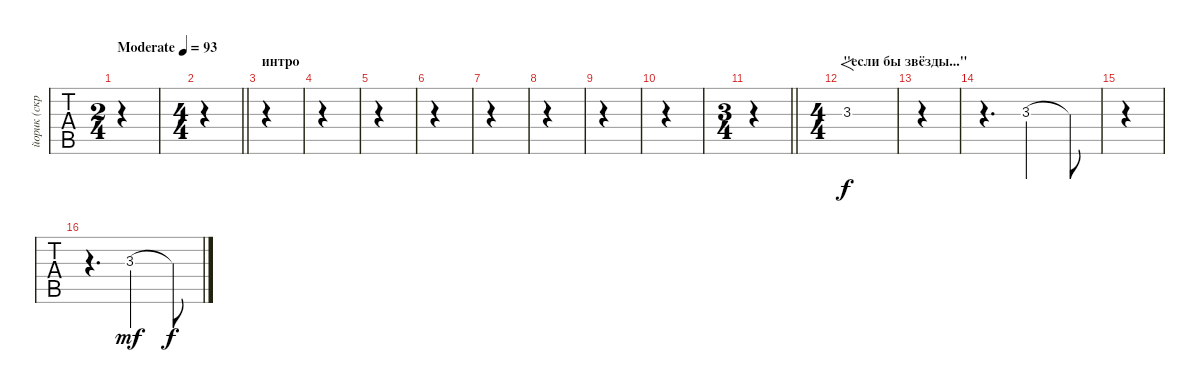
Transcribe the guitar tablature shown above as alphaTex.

\track ("йорик (скрипка)" "йорик (скр") {instrument violin}
\staff {tabs}
\tuning (E4 B3 G3 D3 A2 E2) {hide}
\ts (2 4)
\tempo (93 "Moderate")
\clef g2
\ks c
|
\ts (4 4)
\barLineRight lightlight
|
\section ("" "интро")
|
|
|
|
|
|
|
|
\ts (3 4)
\barLineRight lightlight
|
\ts (4 4)
\section ("" "\"если бы звёзды...\"")
3.3.1{f} |
|
r.4{d} 3.3.2 3.3{t}.8{dy f} |
|
r.4{d} 3.3.2{dy mf} 3.3{t}.8{dy f}
